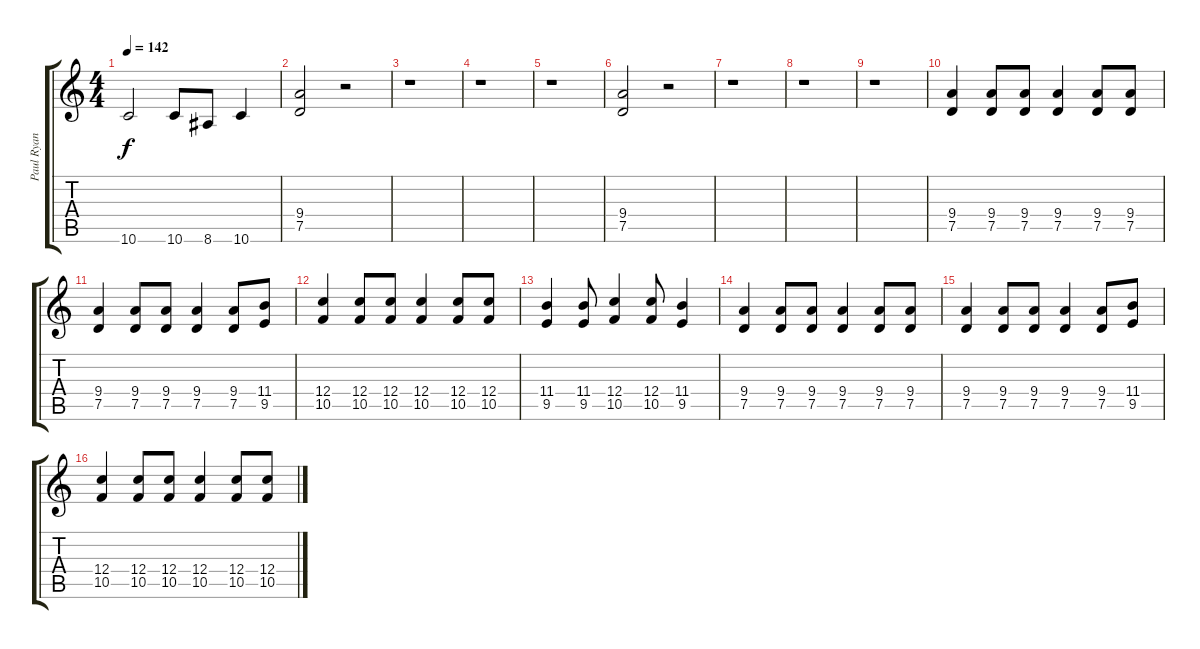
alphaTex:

\track ("Paul Ryan (Guitar)" "Paul Ryan ") {instrument distortionguitar}
\staff {score tabs}
\tuning (D4 A3 F3 C3 G2 D2) {hide}
\ts (4 4)
\tempo 142
\clef g2
\ks c
10.6.2{dy f} 10.6.8 8.6.8 10.6.4 |
(9.4 7.5).2 r.2 |
r.1 |
r.1 |
r.1 |
(9.4 7.5).2 r.2 |
r.1 |
r.1 |
r.1 |
(9.4 7.5).4 (9.4 7.5).8 (9.4 7.5).8 (9.4 7.5).4 (9.4 7.5).8 (9.4 7.5).8 |
(9.4 7.5).4 (9.4 7.5).8 (9.4 7.5).8 (9.4 7.5).4 (9.4 7.5).8 (11.4 9.5).8 |
(12.4 10.5).4 (12.4 10.5).8 (12.4 10.5).8 (12.4 10.5).4 (12.4 10.5).8 (12.4 10.5).8 |
(11.4 9.5).4 (11.4 9.5).8 (12.4 10.5).4 (12.4 10.5).8 (11.4 9.5).4 |
(9.4 7.5).4 (9.4 7.5).8 (9.4 7.5).8 (9.4 7.5).4 (9.4 7.5).8 (9.4 7.5).8 |
(9.4 7.5).4 (9.4 7.5).8 (9.4 7.5).8 (9.4 7.5).4 (9.4 7.5).8 (11.4 9.5).8 |
(12.4 10.5).4 (12.4 10.5).8 (12.4 10.5).8 (12.4 10.5).4 (12.4 10.5).8 (12.4 10.5).8
